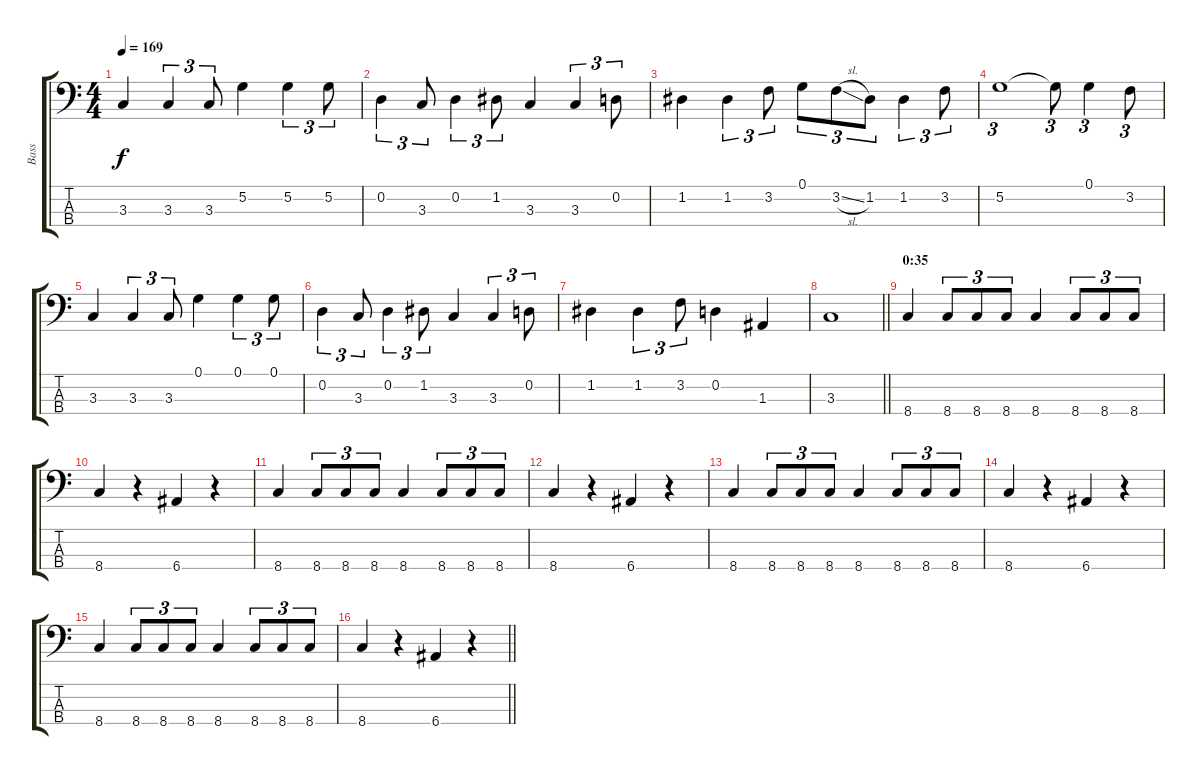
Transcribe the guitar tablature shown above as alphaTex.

\track ("Bass" "Bass") {instrument electricbassfinger}
\staff {score tabs}
\tuning (G2 D2 A1 E1) {hide}
\ts (4 4)
\tempo 169
\clef f4
\ks c
3.3.4{dy f} 3.3.4{tu (3 2)} 3.3.8{tu (3 2)} 5.2.4 5.2.4{tu (3 2)} 5.2.8{tu (3 2)} |
0.2.4{tu (3 2)} 3.3.8{tu (3 2)} 0.2.4{tu (3 2)} 1.2.8{tu (3 2)} 3.3.4 3.3.4{tu (3 2)} 0.2.8{tu (3 2)} |
1.2.4 1.2.4{tu (3 2)} 3.2.8{tu (3 2)} 0.1.8{tu (3 2)} 3.2{sl}.8{tu (3 2)} 1.2.8{tu (3 2)} 1.2.4{tu (3 2)} 3.2.8{tu (3 2)} |
5.2.1{tu (3 2)} 5.2{t}.8{tu (3 2)} 0.1.4{tu (3 2)} 3.2.8{tu (3 2)} |
3.3.4 3.3.4{tu (3 2)} 3.3.8{tu (3 2)} 0.1.4 0.1.4{tu (3 2)} 0.1.8{tu (3 2)} |
0.2.4{tu (3 2)} 3.3.8{tu (3 2)} 0.2.4{tu (3 2)} 1.2.8{tu (3 2)} 3.3.4 3.3.4{tu (3 2)} 0.2.8{tu (3 2)} |
1.2.4 1.2.4{tu (3 2)} 3.2.8{tu (3 2)} 0.2.4 1.3.4 |
\barLineRight lightlight
3.3.1 |
\section ("" "0:35")
8.4.4 8.4.8{tu (3 2)} 8.4.8{tu (3 2)} 8.4.8{tu (3 2)} 8.4.4 8.4.8{tu (3 2)} 8.4.8{tu (3 2)} 8.4.8{tu (3 2)} |
8.4.4 r.4 6.4.4 r.4 |
8.4.4 8.4.8{tu (3 2)} 8.4.8{tu (3 2)} 8.4.8{tu (3 2)} 8.4.4 8.4.8{tu (3 2)} 8.4.8{tu (3 2)} 8.4.8{tu (3 2)} |
8.4.4 r.4 6.4.4 r.4 |
8.4.4 8.4.8{tu (3 2)} 8.4.8{tu (3 2)} 8.4.8{tu (3 2)} 8.4.4 8.4.8{tu (3 2)} 8.4.8{tu (3 2)} 8.4.8{tu (3 2)} |
8.4.4 r.4 6.4.4 r.4 |
8.4.4 8.4.8{tu (3 2)} 8.4.8{tu (3 2)} 8.4.8{tu (3 2)} 8.4.4 8.4.8{tu (3 2)} 8.4.8{tu (3 2)} 8.4.8{tu (3 2)} |
\barLineRight lightlight
8.4.4 r.4 6.4.4 r.4
